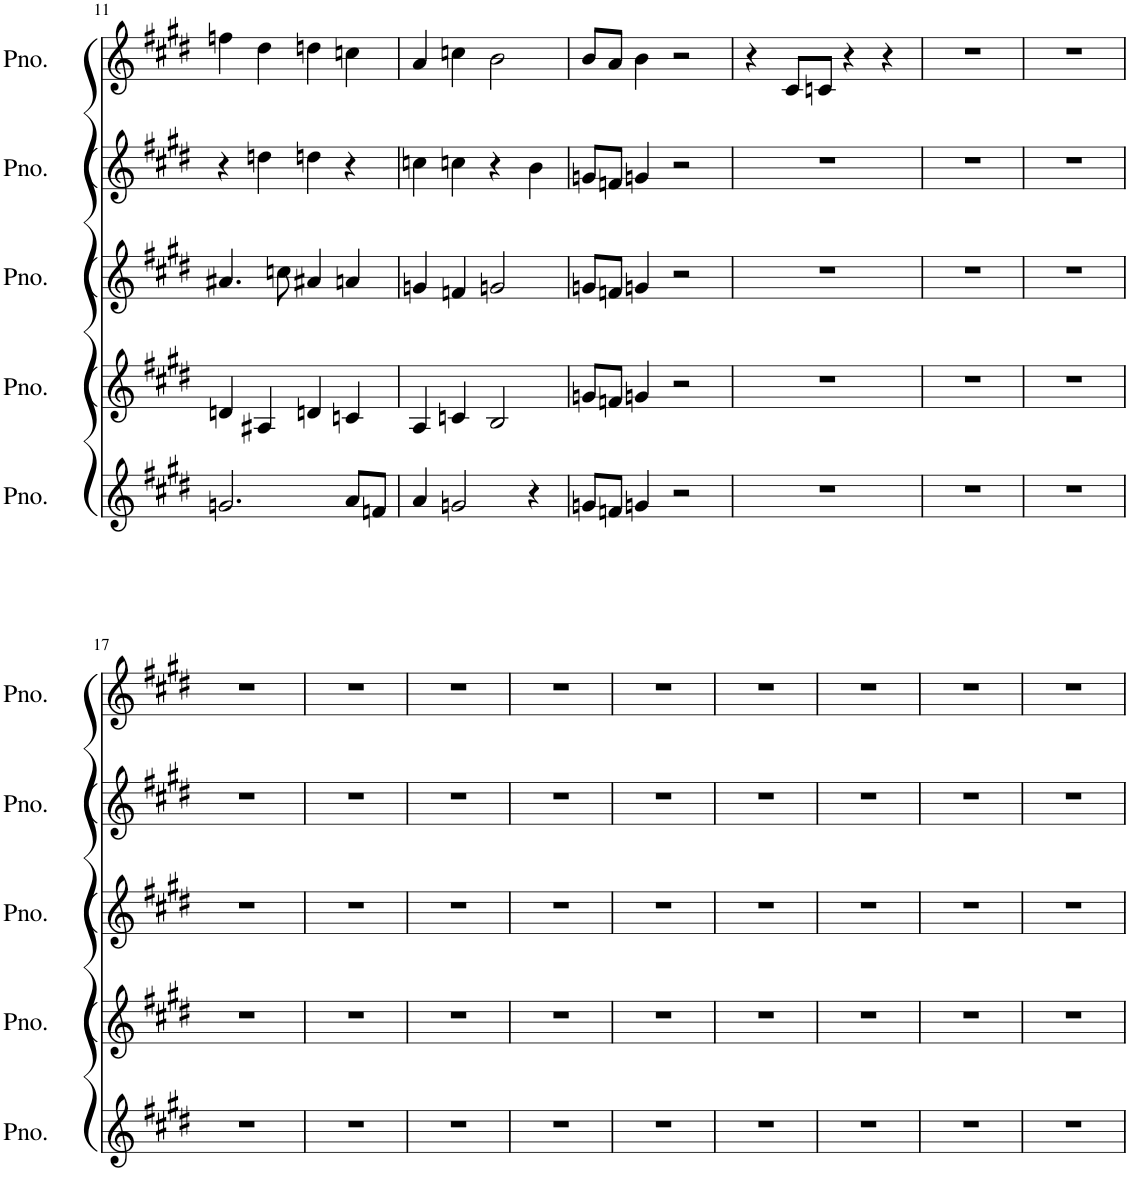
**kern	**kern	**kern	**kern	**kern
*part5	*part4	*part3	*part2	*part1
*staff5	*staff4	*staff3	*staff2	*staff1
*I"Piano	*I"Piano	*I"Piano	*I"Piano	*I"Piano
*I'Pno.	*I'Pno.	*I'Pno.	*I'Pno.	*I'Pno.
!!LO:PB:g=z
*clefG2	*clefG2	*clefG2	*clefG2	*clefG2
*k[f#c#g#d#]	*k[f#c#g#d#]	*k[f#c#g#d#]	*k[f#c#g#d#]	*k[f#c#g#d#]
*M4/4	*M4/4	*M4/4	*M4/4	*M4/4
=11	=11	=11	=11	=11
2.gn/	4dn/	4.a#X/	4r	4ffn\
.	4A#X/	.	4ddn\	4dd#\
.	.	8ccn\	.	.
.	4dn/	4a#X/	4ddn\	4ddn\
8a/L	4cn/	4an/	4r	4ccn\
8fn/J	.	.	.	.
=12	=12	=12	=12	=12
4a/	4A/	4gn/	4ccn\	4a/
2gn/	4cn/	4fn/	4ccn\	4ccn\
.	2B/	2gn/	4r	2b\
4r	.	.	4b\	.
=13	=13	=13	=13	=13
8gn/L	8gn/L	8gn/L	8gn/L	8b/L
8fn/J	8fn/J	8fn/J	8fn/J	8a/J
4gn/	4gn/	4gn/	4gn/	4b\
2r	2r	2r	2r	2r
=14	=14	=14	=14	=14
1r	1r	1r	1r	4r
.	.	.	.	8c#/L
.	.	.	.	8cn/J
.	.	.	.	4r
.	.	.	.	4r
=15	=15	=15	=15	=15
1r	1r	1r	1r	1r
=16	=16	=16	=16	=16
1r	1r	1r	1r	1r
!!LO:LB:g=z
=17	=17	=17	=17	=17
1r	1r	1r	1r	1r
=18	=18	=18	=18	=18
1r	1r	1r	1r	1r
=19	=19	=19	=19	=19
1r	1r	1r	1r	1r
=20	=20	=20	=20	=20
1r	1r	1r	1r	1r
=21	=21	=21	=21	=21
1r	1r	1r	1r	1r
=22	=22	=22	=22	=22
1r	1r	1r	1r	1r
=23	=23	=23	=23	=23
1r	1r	1r	1r	1r
=24	=24	=24	=24	=24
1r	1r	1r	1r	1r
=25	=25	=25	=25	=25
1r	1r	1r	1r	1r
=	=	=	=	=
*-	*-	*-	*-	*-
